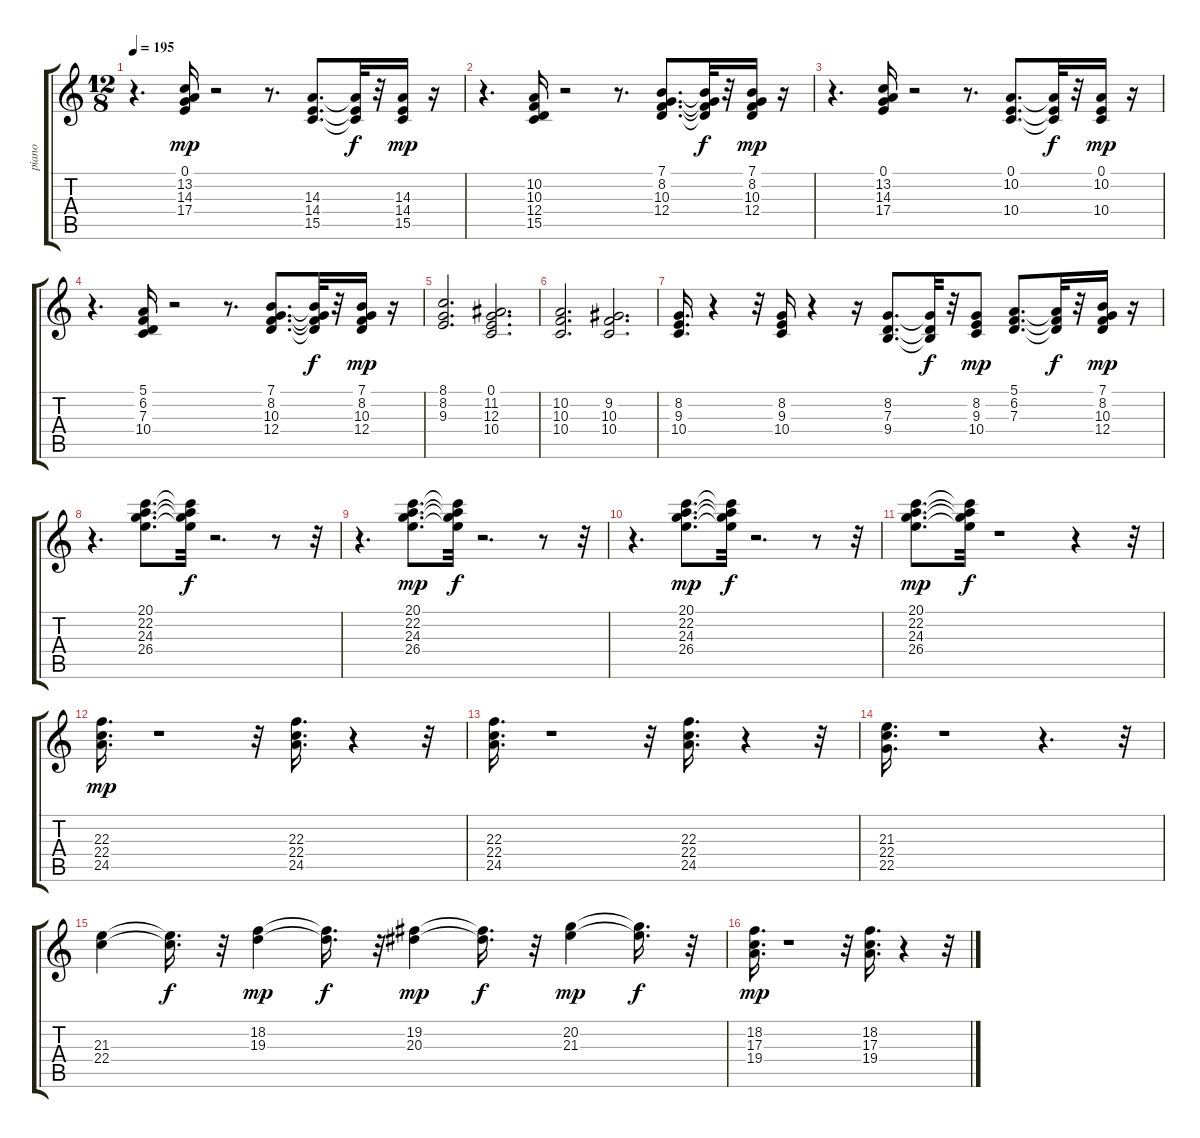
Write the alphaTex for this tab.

\track ("piano" "piano") {instrument electricpiano1}
\staff {score tabs}
\tuning (E4 B3 G3 D3 A2 E2) {hide}
\ts (12 8)
\tempo 195
\clef g2
\ks c
r.4{d dy f} (0.1 13.2 14.3 17.4).16{dy mp} r.2 r.8{d} (14.3 14.4 15.5).8{d} (14.3{t} 14.4{t} 15.5{t}).32{dy f} r.32 (14.3 14.4 15.5).16{dy mp} r.16 |
r.4{d} (10.2 10.3 12.4 15.5).16 r.2 r.8{d} (7.1 8.2 10.3 12.4).8{d} (7.1{t} 8.2{t} 10.3{t} 12.4{t}).32{dy f} r.32 (7.1 8.2 10.3 12.4).16{dy mp} r.16 |
r.4{d} (0.1 13.2 14.3 17.4).16 r.2 r.8{d} (0.1 10.2 10.4).8{d} (0.1{t} 10.2{t} 10.4{t}).32{dy f} r.32 (0.1 10.2 10.4).16{dy mp} r.16 |
r.4{d} (5.1 6.2 7.3 10.4).16 r.2 r.8{d} (7.1 8.2 10.3 12.4).8{d} (7.1{t} 8.2{t} 10.3{t} 12.4{t}).32{dy f} r.32 (7.1 8.2 10.3 12.4).16{dy mp} r.16 |
(8.1 8.2 9.3).2{d} (0.1 11.2 12.3 10.4).2{d} |
(10.2 10.3 10.4).2{d} (9.2 10.3 10.4).2{d} |
(8.2 9.3 10.4).16{d} r.4 r.32 (8.2 9.3 10.4).16 r.4 r.16 (8.2 7.3 9.4).8{d} (8.2{t} 7.3{t} 9.4{t}).32{dy f} r.32 (8.2 9.3 10.4).8{dy mp} (5.1 6.2 7.3).8{d} (5.1{t} 6.2{t} 7.3{t}).32{dy f} r.32 (7.1 8.2 10.3 12.4).16{dy mp} r.16 |
r.4{d} (20.1 22.2 24.3 26.4).8{d} (20.1{t} 22.2{t} 24.3{t} 26.4{t}).32{dy f} r.2{d} r.8 r.32 |
r.4{d} (20.1 22.2 24.3 26.4).8{d dy mp} (20.1{t} 22.2{t} 24.3{t} 26.4{t}).32{dy f} r.2{d} r.8 r.32 |
r.4{d} (20.1 22.2 24.3 26.4).8{d dy mp} (20.1{t} 22.2{t} 24.3{t} 26.4{t}).32{dy f} r.2{d} r.8 r.32 |
(20.1 22.2 24.3 26.4).8{d dy mp} (20.1{t} 22.2{t} 24.3{t} 26.4{t}).32{dy f} r.1 r.4 r.32 |
(22.3 22.4 24.5).16{d dy mp} r.1 r.32 (22.3 22.4 24.5).16{d} r.4 r.32 |
(22.3 22.4 24.5).16{d} r.1 r.32 (22.3 22.4 24.5).16{d} r.4 r.32 |
(21.3 22.4 22.5).16{d} r.1 r.4{d} r.32 |
(21.3 22.4).4 (21.3{t} 22.4{t}).16{d dy f} r.32 (18.2 19.3).4{dy mp} (18.2{t} 19.3{t}).16{d dy f} r.32 (19.2 20.3).4{dy mp} (19.2{t} 20.3{t}).16{d dy f} r.32 (20.2 21.3).4{dy mp} (20.2{t} 21.3{t}).16{d dy f} r.32 |
(18.2 17.3 19.4).16{d dy mp} r.1 r.32 (18.2 17.3 19.4).16{d} r.4 r.32
